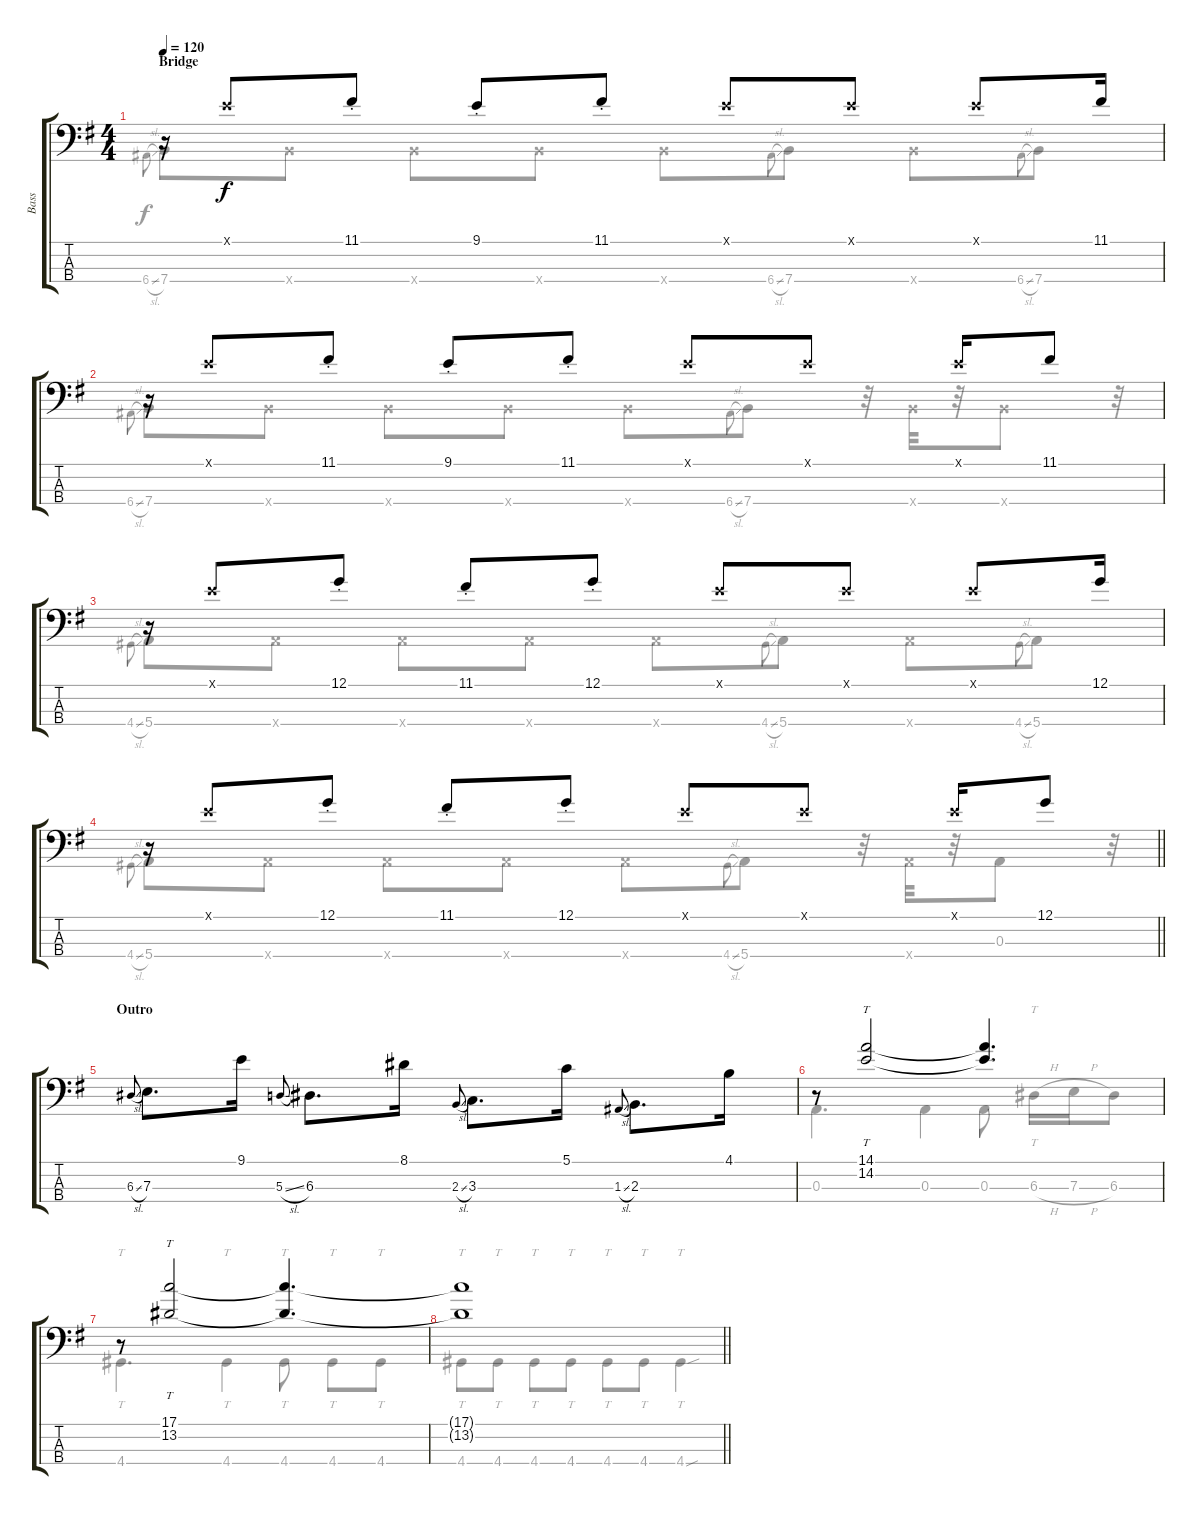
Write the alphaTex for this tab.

\track ("Bass" "Bass") {instrument electricbassfinger}
\staff {score tabs}
\tuning (G2 D2 A1 E1) {hide}
\voice
\ts (4 4)
\section ("" "Bridge")
\tempo 120
\clef f4
\ks g
r.16{dy f} 9.1{x}.8 11.1{st}.8 9.1{st}.8 11.1{st}.8 9.1{x}.8 9.1{x}.8 9.1{x}.8 11.1.16 |
r.16 9.1{x}.8 11.1{st}.8 9.1{st}.8 11.1{st}.8 9.1{x}.8 9.1{x}.8 9.1{x}.16 11.1.8 |
r.16 9.1{x}.8 12.1{st}.8 11.1{st}.8 12.1{st}.8 9.1{x}.8 9.1{x}.8 9.1{x}.8 12.1.16 |
\barLineRight lightlight
r.16 9.1{x}.8 12.1{st}.8 11.1{st}.8 12.1{st}.8 9.1{x}.8 9.1{x}.8 9.1{x}.16 12.1.8 |
\section ("" "Outro")
6.3{sl}.8{gr onbeat} 7.3.8{d} 9.1.16 5.3{sl}.8{gr onbeat} 6.3.8{d} 8.1.16 2.3{sl}.8{gr onbeat} 3.3.8{d} 5.1.16 1.3{sl}.8{gr onbeat} 2.3.8{d} 4.1.16 |
r.8 (14.1 14.2).2{tt} (14.1{t} 14.2{t}).4{d} |
r.8 (17.1 13.2).2{tt} (17.1{t} 13.2{t}).4{d} |
\barLineRight lightlight
(17.1{t} 13.2{t}).1
\voice
\clef f4
\ottava regular
\simile none
\ks g
6.4{sl}.8{gr onbeat dy f} 7.4.8 7.4{x}.8 7.4{x}.8 7.4{x}.8 7.4{x}.8 6.4{sl}.8{gr onbeat} 7.4.8 7.4{x}.8 6.4{sl}.8{gr onbeat} 7.4.8 |
6.4{sl}.8{gr onbeat} 7.4.8 7.4{x}.8 7.4{x}.8 7.4{x}.8 7.4{x}.8 6.4{sl}.8{gr onbeat} 7.4.8 r.32 7.4{x}.32 r.32 7.4{x}.8 r.32 |
4.4{sl}.8{gr onbeat} 5.4.8 5.4{x}.8 5.4{x}.8 5.4{x}.8 5.4{x}.8 4.4{sl}.8{gr onbeat} 5.4.8 5.4{x}.8 4.4{sl}.8{gr onbeat} 5.4.8 |
\barLineRight lightlight
4.4{sl}.8{gr onbeat} 5.4.8 5.4{x}.8 5.4{x}.8 5.4{x}.8 5.4{x}.8 4.4{sl}.8{gr onbeat} 5.4.8 r.32 5.4{x}.32 r.32 0.3.8 r.32 |
|
0.3.4{d} 0.3.4 0.3.8 6.3{h}.16{tt} 7.3{h}.16 6.3.8 |
4.4.4{tt d} 4.4.4{tt} 4.4.8{tt} 4.4.8{tt} 4.4.8{tt} |
\barLineRight lightlight
4.4.8{tt} 4.4.8{tt} 4.4.8{tt} 4.4.8{tt} 4.4.8{tt} 4.4.8{tt} 4.4{sou}.4{tt}
